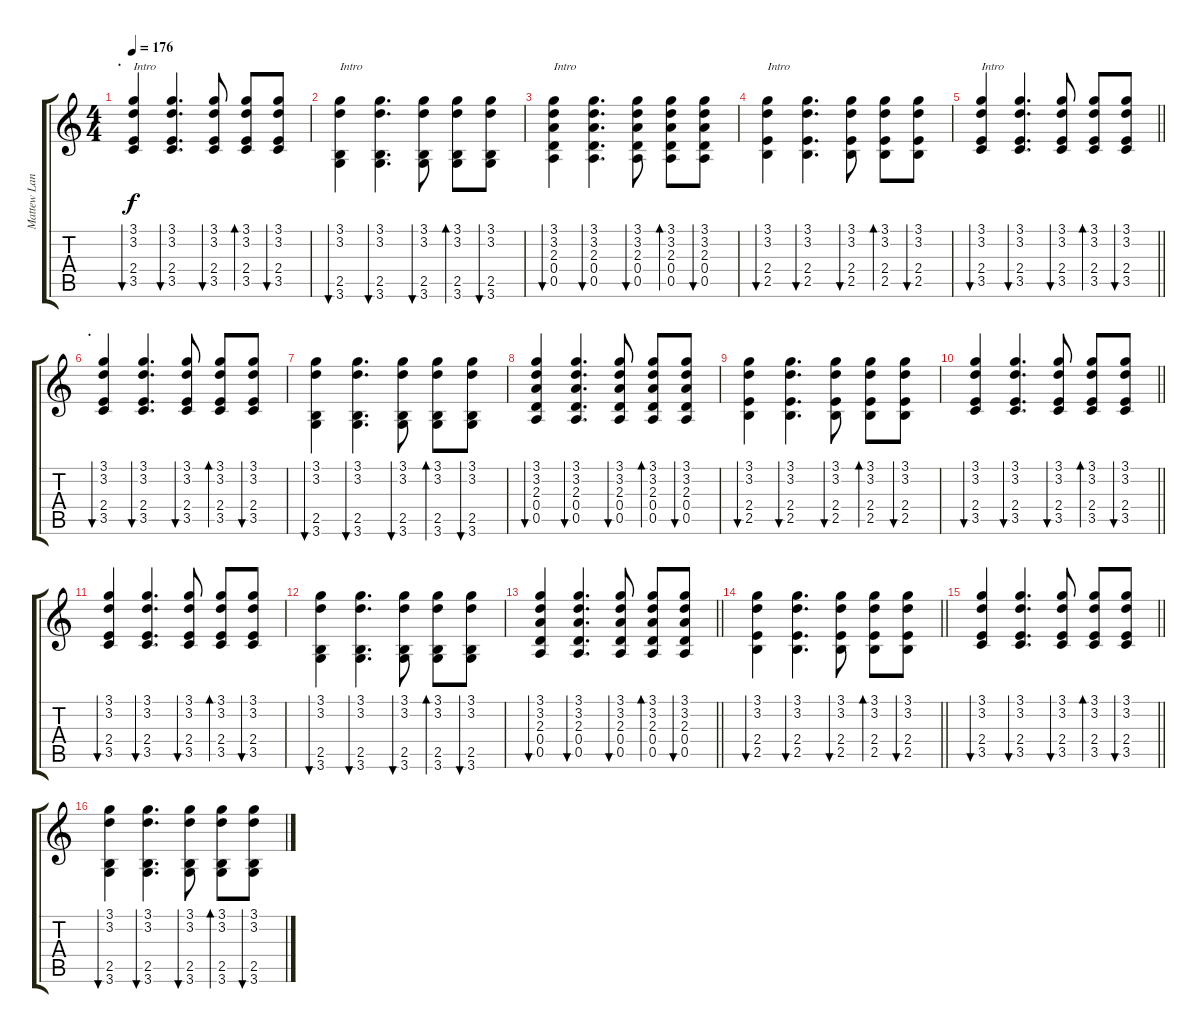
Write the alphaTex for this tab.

\track ("Mattew Langston" "Mattew Lan") {instrument acousticguitarsteel}
\staff {score tabs}
\tuning (E4 B3 G3 D3 A2 E2) {hide}
\ts (4 4)
\section ("" ".")
\tempo 176
\clef g2
\ks c
(3.1 3.2 2.4 3.5).4{bu 30 txt "Intro" dy f instrument acousticguitarsteel} (3.1 3.2 2.4 3.5).4{d bu 30} (3.1 3.2 2.4 3.5).8{bu 30} (3.1 3.2 2.4 3.5).8{bd 30} (3.1 3.2 2.4 3.5).8{bu 30} |
(3.1 3.2 2.5 3.6).4{bu 30 txt "Intro" beam Down} (3.1 3.2 2.5 3.6).4{d bu 30 beam Down} (3.1 3.2 2.5 3.6).8{bu 30 beam Down} (3.1 3.2 2.5 3.6).8{bd 30 beam Down} (3.1 3.2 2.5 3.6).8{bu 30 beam Down} |
(3.1 3.2 2.3 0.4 0.5).4{bu 30 txt "Intro" beam Down} (3.1 3.2 2.3 0.4 0.5).4{d bu 30 beam Down} (3.1 3.2 2.3 0.4 0.5).8{bu 30 beam Down} (3.1 3.2 2.3 0.4 0.5).8{bd 30 beam Down} (3.1 3.2 2.3 0.4 0.5).8{bu 30 beam Down} |
(3.1 3.2 2.4 2.5).4{bu 30 txt "Intro" beam Down} (3.1 3.2 2.4 2.5).4{d bu 30 beam Down} (3.1 3.2 2.4 2.5).8{bu 30 beam Down} (3.1 3.2 2.4 2.5).8{bd 30 beam Down} (3.1 3.2 2.4 2.5).8{bu 30 beam Down} |
\barLineRight lightlight
(3.1 3.2 2.4 3.5).4{bu 30 txt "Intro"} (3.1 3.2 2.4 3.5).4{d bu 30} (3.1 3.2 2.4 3.5).8{bu 30} (3.1 3.2 2.4 3.5).8{bd 30} (3.1 3.2 2.4 3.5).8{bu 30} |
\section ("" ".")
(3.1 3.2 2.4 3.5).4{bu 30} (3.1 3.2 2.4 3.5).4{d bu 30} (3.1 3.2 2.4 3.5).8{bu 30} (3.1 3.2 2.4 3.5).8{bd 30} (3.1 3.2 2.4 3.5).8{bu 30} |
(3.1 3.2 2.5 3.6).4{bu 30 beam Down} (3.1 3.2 2.5 3.6).4{d bu 30 beam Down} (3.1 3.2 2.5 3.6).8{bu 30 beam Down} (3.1 3.2 2.5 3.6).8{bd 30 beam Down} (3.1 3.2 2.5 3.6).8{bu 30 beam Down} |
(3.1 3.2 2.3 0.4 0.5).4{bu 30} (3.1 3.2 2.3 0.4 0.5).4{d bu 30} (3.1 3.2 2.3 0.4 0.5).8{bu 30} (3.1 3.2 2.3 0.4 0.5).8{bd 30} (3.1 3.2 2.3 0.4 0.5).8{bu 30} |
(3.1 3.2 2.4 2.5).4{bu 30 beam Down} (3.1 3.2 2.4 2.5).4{d bu 30 beam Down} (3.1 3.2 2.4 2.5).8{bu 30 beam Down} (3.1 3.2 2.4 2.5).8{bd 30 beam Down} (3.1 3.2 2.4 2.5).8{bu 30 beam Down} |
\barLineRight lightlight
(3.1 3.2 2.4 3.5).4{bu 30} (3.1 3.2 2.4 3.5).4{d bu 30} (3.1 3.2 2.4 3.5).8{bu 30} (3.1 3.2 2.4 3.5).8{bd 30} (3.1 3.2 2.4 3.5).8{bu 30} |
\section ("" "")
(3.1 3.2 2.4 3.5).4{bu 30} (3.1 3.2 2.4 3.5).4{d bu 30} (3.1 3.2 2.4 3.5).8{bu 30} (3.1 3.2 2.4 3.5).8{bd 30} (3.1 3.2 2.4 3.5).8{bu 30} |
(3.1 3.2 2.5 3.6).4{bu 30 beam Down} (3.1 3.2 2.5 3.6).4{d bu 30 beam Down} (3.1 3.2 2.5 3.6).8{bu 30 beam Down} (3.1 3.2 2.5 3.6).8{bd 30 beam Down} (3.1 3.2 2.5 3.6).8{bu 30 beam Down} |
\barLineRight lightlight
(3.1 3.2 2.3 0.4 0.5).4{bu 30} (3.1 3.2 2.3 0.4 0.5).4{d bu 30} (3.1 3.2 2.3 0.4 0.5).8{bu 30} (3.1 3.2 2.3 0.4 0.5).8{bd 30} (3.1 3.2 2.3 0.4 0.5).8{bu 30} |
\section ("" "")
\barLineRight lightlight
(3.1 3.2 2.4 2.5).4{bu 30 beam Down} (3.1 3.2 2.4 2.5).4{d bu 30 beam Down} (3.1 3.2 2.4 2.5).8{bu 30 beam Down} (3.1 3.2 2.4 2.5).8{bd 30 beam Down} (3.1 3.2 2.4 2.5).8{bu 30 beam Down} |
\section ("" "")
\barLineRight lightlight
(3.1 3.2 2.4 3.5).4{bu 30} (3.1 3.2 2.4 3.5).4{d bu 30} (3.1 3.2 2.4 3.5).8{bu 30} (3.1 3.2 2.4 3.5).8{bd 30} (3.1 3.2 2.4 3.5).8{bu 30} |
\section ("" "")
(3.1 3.2 2.5 3.6).4{bu 30 beam Down} (3.1 3.2 2.5 3.6).4{d bu 30 beam Down} (3.1 3.2 2.5 3.6).8{bu 30 beam Down} (3.1 3.2 2.5 3.6).8{bd 30 beam Down} (3.1 3.2 2.5 3.6).8{bu 30 beam Down}
